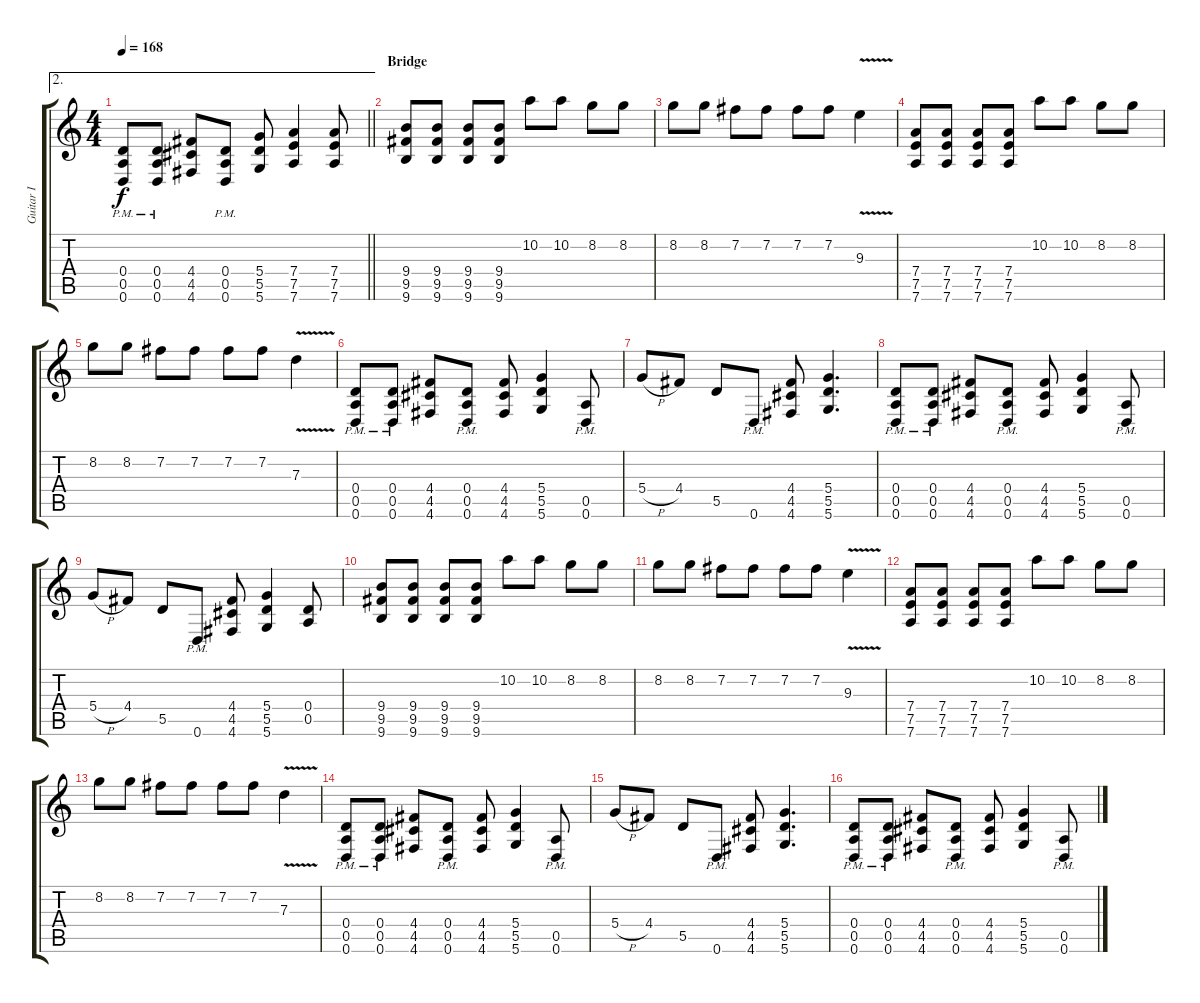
\track ("Guitar I" "Guitar I") {instrument overdrivenguitar}
\staff {score tabs}
\tuning (E4 B3 G3 D3 A2 D2) {hide}
\ae 2
\ts (4 4)
\tempo 168
\clef g2
\barLineRight lightlight
\ks c
(0.4{pm} 0.5{pm} 0.6{pm}).8{dy f} (0.4{pm} 0.5{pm} 0.6{pm}).8 (4.4 4.5 4.6).8 (0.4{pm} 0.5{pm} 0.6{pm}).8 (5.4 5.5 5.6).8 (7.4 7.5 7.6).4 (7.4 7.5 7.6).8 |
\section ("" "Bridge")
(9.4 9.5 9.6).8 (9.4 9.5 9.6).8 (9.4 9.5 9.6).8 (9.4 9.5 9.6).8 10.2.8 10.2.8 8.2.8 8.2.8 |
8.2.8 8.2.8 7.2.8 7.2.8 7.2.8 7.2.8 9.3{v}.4 |
(7.4 7.5 7.6).8 (7.4 7.5 7.6).8 (7.4 7.5 7.6).8 (7.4 7.5 7.6).8 10.2.8 10.2.8 8.2.8 8.2.8 |
8.2.8 8.2.8 7.2.8 7.2.8 7.2.8 7.2.8 7.3{v}.4 |
(0.4{pm} 0.5{pm} 0.6{pm}).8 (0.4{pm} 0.5{pm} 0.6{pm}).8 (4.4 4.5 4.6).8 (0.4{pm} 0.5{pm} 0.6{pm}).8 (4.4 4.5 4.6).8 (5.4 5.5 5.6).4 (0.5{pm} 0.6{pm}).8 |
5.4{h}.8 4.4.8 5.5.8 0.6{pm}.8 (4.4 4.5 4.6).8 (5.4 5.5 5.6).4{d} |
(0.4{pm} 0.5{pm} 0.6{pm}).8 (0.4{pm} 0.5{pm} 0.6{pm}).8 (4.4 4.5 4.6).8 (0.4{pm} 0.5{pm} 0.6{pm}).8 (4.4 4.5 4.6).8 (5.4 5.5 5.6).4 (0.5{pm} 0.6{pm}).8 |
5.4{h}.8 4.4.8 5.5.8 0.6{pm}.8 (4.4 4.5 4.6).8 (5.4 5.5 5.6).4 (0.4 0.5).8 |
(9.4 9.5 9.6).8 (9.4 9.5 9.6).8 (9.4 9.5 9.6).8 (9.4 9.5 9.6).8 10.2.8 10.2.8 8.2.8 8.2.8 |
8.2.8 8.2.8 7.2.8 7.2.8 7.2.8 7.2.8 9.3{v}.4 |
(7.4 7.5 7.6).8 (7.4 7.5 7.6).8 (7.4 7.5 7.6).8 (7.4 7.5 7.6).8 10.2.8 10.2.8 8.2.8 8.2.8 |
8.2.8 8.2.8 7.2.8 7.2.8 7.2.8 7.2.8 7.3{v}.4 |
(0.4{pm} 0.5{pm} 0.6{pm}).8 (0.4{pm} 0.5{pm} 0.6{pm}).8 (4.4 4.5 4.6).8 (0.4{pm} 0.5{pm} 0.6{pm}).8 (4.4 4.5 4.6).8 (5.4 5.5 5.6).4 (0.5{pm} 0.6{pm}).8 |
5.4{h}.8 4.4.8 5.5.8 0.6{pm}.8 (4.4 4.5 4.6).8 (5.4 5.5 5.6).4{d} |
(0.4{pm} 0.5{pm} 0.6{pm}).8 (0.4{pm} 0.5{pm} 0.6{pm}).8 (4.4 4.5 4.6).8 (0.4{pm} 0.5{pm} 0.6{pm}).8 (4.4 4.5 4.6).8 (5.4 5.5 5.6).4 (0.5{pm} 0.6{pm}).8
